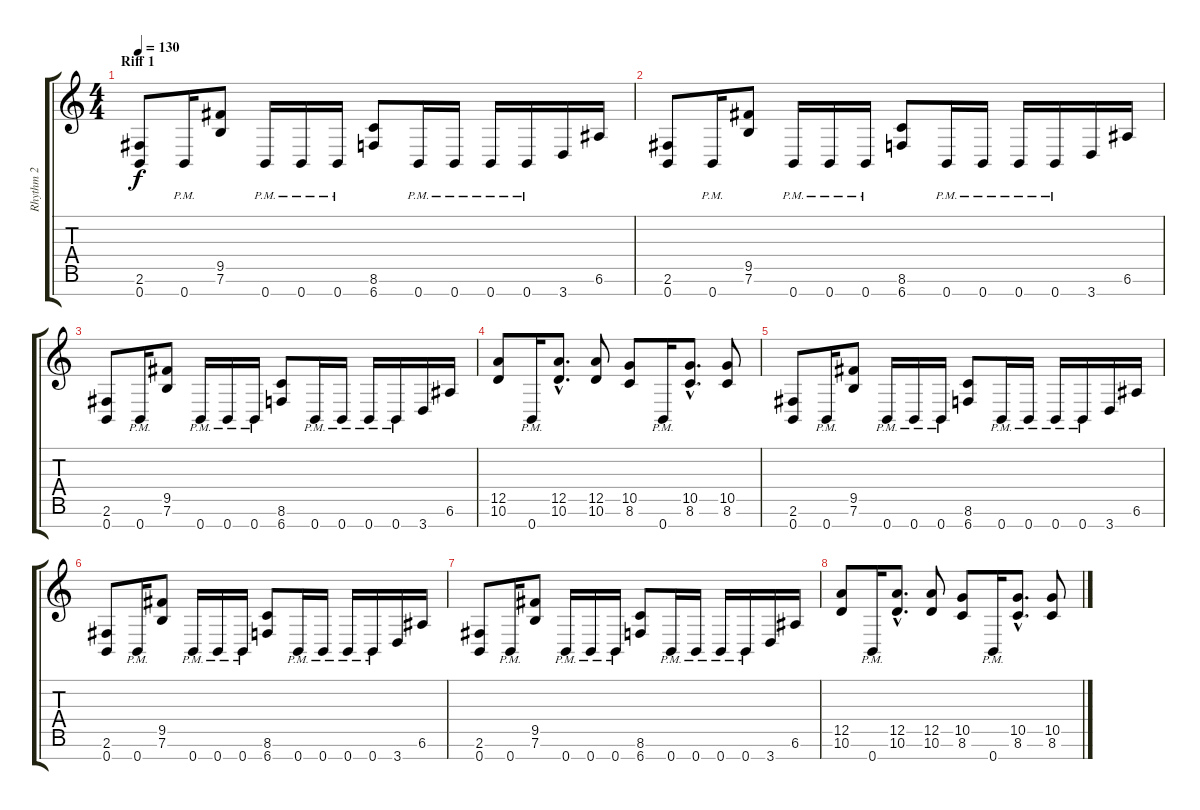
\track ("Rhythm 2" "Rhythm 2") {instrument overdrivenguitar}
\staff {score tabs}
\tuning (E4 B3 G3 D3 A2 E2 B1) {hide}
\ts (4 4)
\section ("" "Riff 1")
\tempo 130
\clef g2
\ks c
(2.6 0.7).8{dy f} 0.7{pm}.16 (9.5 7.6).8 0.7{pm}.16 0.7{pm}.16 0.7{pm}.16 (8.6 6.7).8 0.7{pm}.16 0.7{pm}.16 0.7{pm}.16 0.7{pm}.16 3.7.16 6.6.16 |
(2.6 0.7).8 0.7{pm}.16 (9.5 7.6).8 0.7{pm}.16 0.7{pm}.16 0.7{pm}.16 (8.6 6.7).8 0.7{pm}.16 0.7{pm}.16 0.7{pm}.16 0.7{pm}.16 3.7.16 6.6.16 |
(2.6 0.7).8 0.7{pm}.16 (9.5 7.6).8 0.7{pm}.16 0.7{pm}.16 0.7{pm}.16 (8.6 6.7).8 0.7{pm}.16 0.7{pm}.16 0.7{pm}.16 0.7{pm}.16 3.7.16 6.6.16 |
(12.5 10.6).8 0.7{pm}.16 (12.5{hac} 10.6{hac}).8{d} (12.5 10.6).8 (10.5 8.6).8 0.7{pm}.16 (10.5{hac} 8.6{hac}).8{d} (10.5 8.6).8 |
(2.6 0.7).8 0.7{pm}.16 (9.5 7.6).8 0.7{pm}.16 0.7{pm}.16 0.7{pm}.16 (8.6 6.7).8 0.7{pm}.16 0.7{pm}.16 0.7{pm}.16 0.7{pm}.16 3.7.16 6.6.16 |
(2.6 0.7).8 0.7{pm}.16 (9.5 7.6).8 0.7{pm}.16 0.7{pm}.16 0.7{pm}.16 (8.6 6.7).8 0.7{pm}.16 0.7{pm}.16 0.7{pm}.16 0.7{pm}.16 3.7.16 6.6.16 |
(2.6 0.7).8 0.7{pm}.16 (9.5 7.6).8 0.7{pm}.16 0.7{pm}.16 0.7{pm}.16 (8.6 6.7).8 0.7{pm}.16 0.7{pm}.16 0.7{pm}.16 0.7{pm}.16 3.7.16 6.6.16 |
(12.5 10.6).8 0.7{pm}.16 (12.5{hac} 10.6{hac}).8{d} (12.5 10.6).8 (10.5 8.6).8 0.7{pm}.16 (10.5{hac} 8.6{hac}).8{d} (10.5 8.6).8
